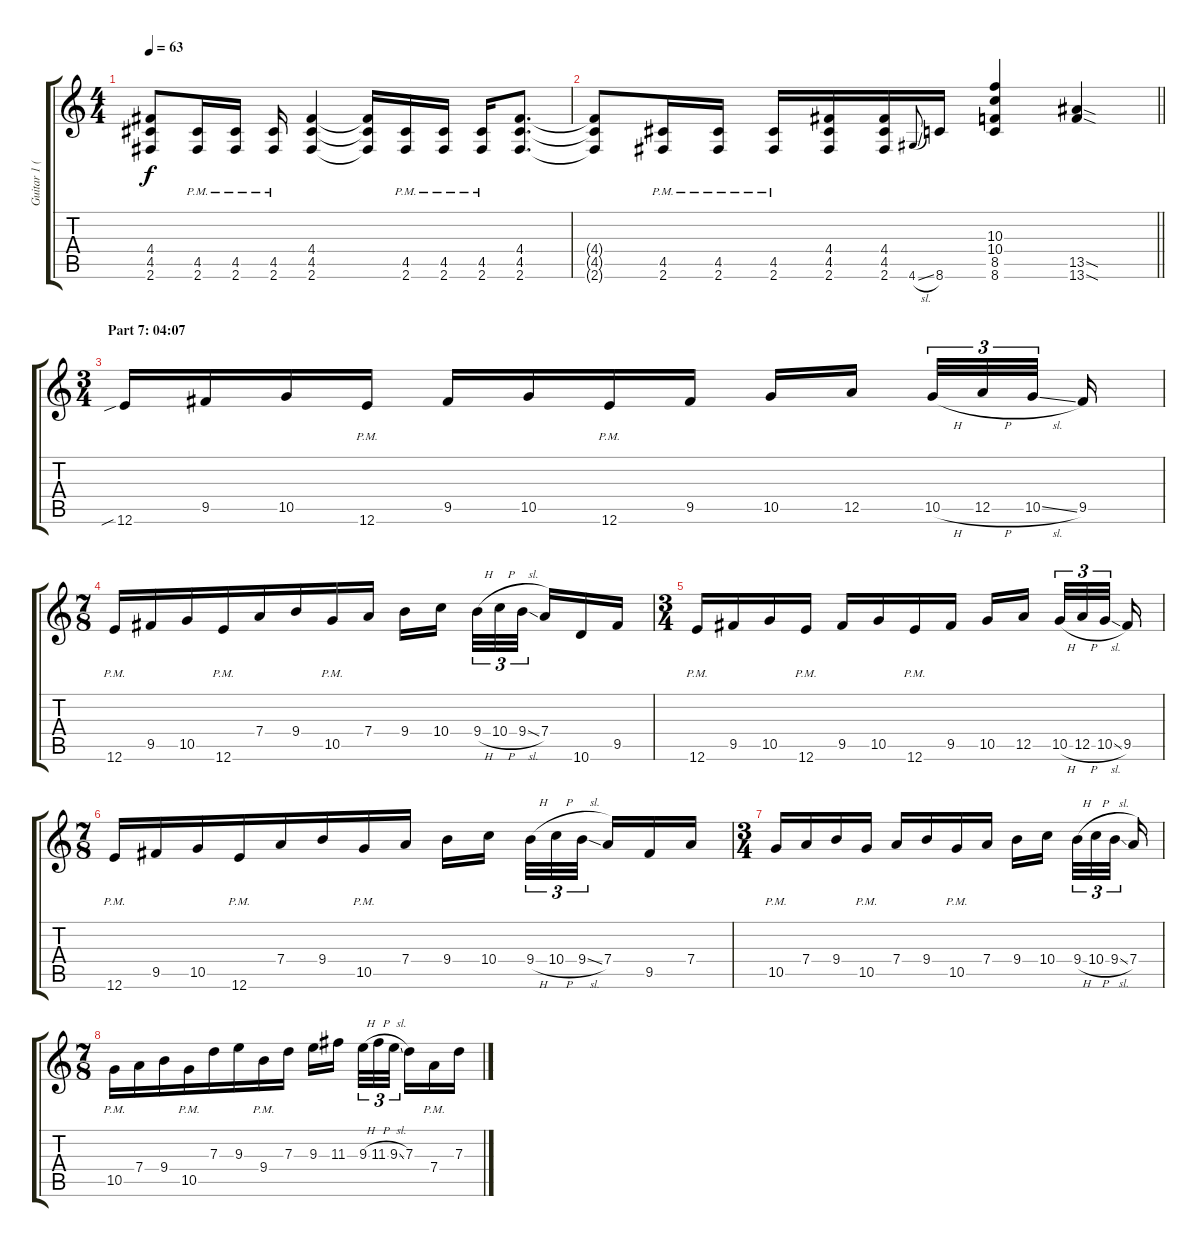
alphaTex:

\track ("Guitar 1 (Distortion)" "Guitar 1 (") {instrument distortionguitar}
\staff {score tabs}
\tuning (E4 B3 G3 D3 A2 E2) {hide}
\ts (4 4)
\tempo 63
\clef g2
\ks c
(4.4 4.5 2.6).8{dy f} (4.5{pm} 2.6{pm}).16 (4.5{pm} 2.6{pm}).16 (4.5{pm} 2.6{pm}).16 (4.4 4.5 2.6).4 (4.4{t} 4.5{t} 2.6{t}).16 (4.5{pm} 2.6{pm}).16 (4.5{pm} 2.6{pm}).16 (4.5{pm} 2.6{pm}).16 (4.4 4.5 2.6).8{d} |
\barLineRight lightlight
(4.4{t} 4.5{t} 2.6{t}).8 (4.5{pm} 2.6{pm}).16 (4.5{pm} 2.6{pm}).16 (4.5{pm} 2.6{pm}).16 (4.4 4.5 2.6).16 (4.4 4.5 2.6).16 4.6{sl}.8{gr onbeat} 8.6.16 (10.3 10.4 8.5 8.6).4 (13.5{sod} 13.6{sod}).4 |
\ts (3 4)
\section ("" "Part 7: 04:07")
12.6{sib}.16 9.5.16 10.5.16 12.6{pm}.16 9.5.16 10.5.16 12.6{pm}.16 9.5.16 10.5.16 12.5.16{beam splitsecondary} 10.5{h}.32{tu (3 2)} 12.5{h}.32{tu (3 2)} 10.5{sl}.32{tu (3 2) beam splitsecondary} 9.5.16 |
\ts (7 8)
12.6{pm}.16 9.5.16 10.5.16 12.6{pm}.16 7.4.16 9.4.16 10.5{pm}.16 7.4.16 9.4.16 10.4.16 9.4{h}.32{tu (3 2)} 10.4{h}.32{tu (3 2)} 9.4{sl}.32{tu (3 2) beam splitsecondary} 7.4.16 10.6.16 9.5.16 |
\ts (3 4)
12.6{pm}.16 9.5.16 10.5.16 12.6{pm}.16 9.5.16 10.5.16 12.6{pm}.16 9.5.16 10.5.16 12.5.16{beam splitsecondary} 10.5{h}.32{tu (3 2)} 12.5{h}.32{tu (3 2)} 10.5{sl}.32{tu (3 2) beam splitsecondary} 9.5.16 |
\ts (7 8)
12.6{pm}.16 9.5.16 10.5.16 12.6{pm}.16 7.4.16 9.4.16 10.5{pm}.16 7.4.16 9.4.16 10.4.16 9.4{h}.32{tu (3 2)} 10.4{h}.32{tu (3 2)} 9.4{sl}.32{tu (3 2) beam splitsecondary} 7.4.16 9.5.16 7.4.16 |
\ts (3 4)
10.5{pm}.16 7.4.16 9.4.16 10.5{pm}.16 7.4.16 9.4.16 10.5{pm}.16 7.4.16 9.4.16 10.4.16{beam splitsecondary} 9.4{h}.32{tu (3 2)} 10.4{h}.32{tu (3 2)} 9.4{sl}.32{tu (3 2) beam splitsecondary} 7.4.16 |
\ts (7 8)
10.5{pm}.16 7.4.16 9.4.16 10.5{pm}.16 7.3.16 9.3.16 9.4{pm}.16 7.3.16 9.3.16 11.3.16 9.3{h}.32{tu (3 2)} 11.3{h}.32{tu (3 2)} 9.3{sl}.32{tu (3 2) beam splitsecondary} 7.3.16 7.4{pm}.16 7.3.16
